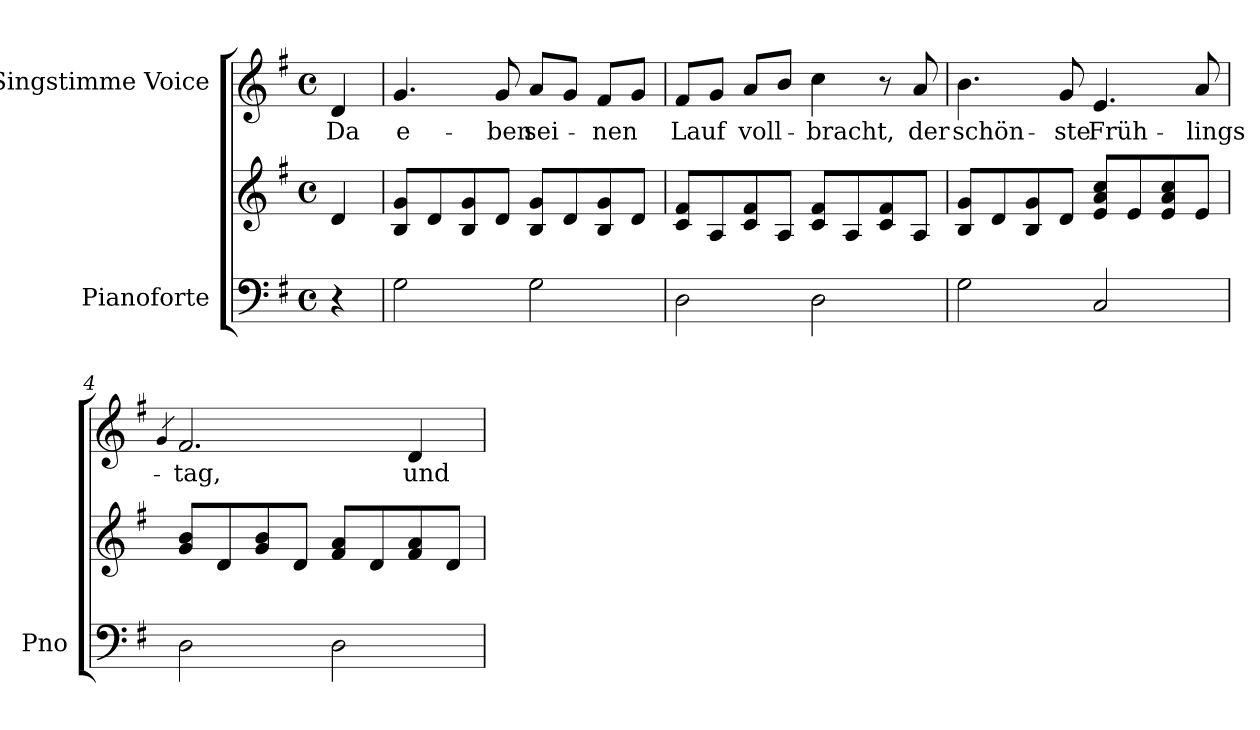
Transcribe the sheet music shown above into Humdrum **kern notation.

**kern	**kern	**kern	**text
*part2	*part2	*part1	*part1
*staff3	*staff2	*staff1	*staff1
*I"Pianoforte	*	*I"Singstimme Voice	*
*I'Pno	*	*	*
*clefF4	*clefG2	*clefG2	*
*k[f#]	*k[f#]	*k[f#]	*
*M4/4	*M4/4	*M4/4	*
*met(c)	*met(c)	*met(c)	*
=	=	=	=
!	!	!	!LO:LY:b
4r	4d/	4d/	Da
=1	=1	=1	=1
!	!	!	!LO:LY:b
2G\	8B/ 8g/L	4.g/	e-
.	8d/	.	.
.	8B/ 8g/	.	.
!	!	!	!LO:LY:b
.	8d/J	8g/	-ben
!	!	!	!LO:LY:b
2G\	8B/ 8g/L	8a/L	sei-
.	8d/	8g/J	.
!	!	!	!LO:LY:b
.	8B/ 8g/	8f#/L	-nen
.	8d/J	8g/J	.
=2	=2	=2	=2
!	!	!	!LO:LY:b
2D\	8c/ 8f#/L	8f#/L	Lauf
.	8A/	8g/J	.
!	!	!	!LO:LY:b
.	8c/ 8f#/	8a/L	voll-
.	8A/J	8b/J	.
!	!	!	!LO:LY:b
2D\	8c/ 8f#/L	4cc\	-bracht,
.	8A/	.	.
.	8c/ 8f#/	8r	.
!	!	!	!LO:LY:b
.	8A/J	8a/	der
=3	=3	=3	=3
!	!	!	!LO:LY:b
2G\	8B/ 8g/L	4.b\	schön-
.	8d/	.	.
.	8B/ 8g/	.	.
!	!	!	!LO:LY:b
.	8d/J	8g/	-ste
!	!	!	!LO:LY:b
2C/	8e/ 8a/ 8cc/L	4.e/	Früh-
.	8e/	.	.
.	8e/ 8a/ 8cc/	.	.
!	!	!	!LO:LY:b
.	8e/J	8a/	-lings-
!!LO:LB:g=z
=4	=4	=4	=4
.	.	4qg/	.
!	!	!	!LO:LY:b
2D\	8g/ 8b/L	2.f#/	-tag,
.	8d/	.	.
.	8g/ 8b/	.	.
.	8d/J	.	.
2D\	8f#/ 8a/L	.	.
.	8d/	.	.
!	!	!	!LO:LY:b
.	8f#/ 8a/	4d/	und
.	8d/J	.	.
=	=	=	=
*-	*-	*-	*-
